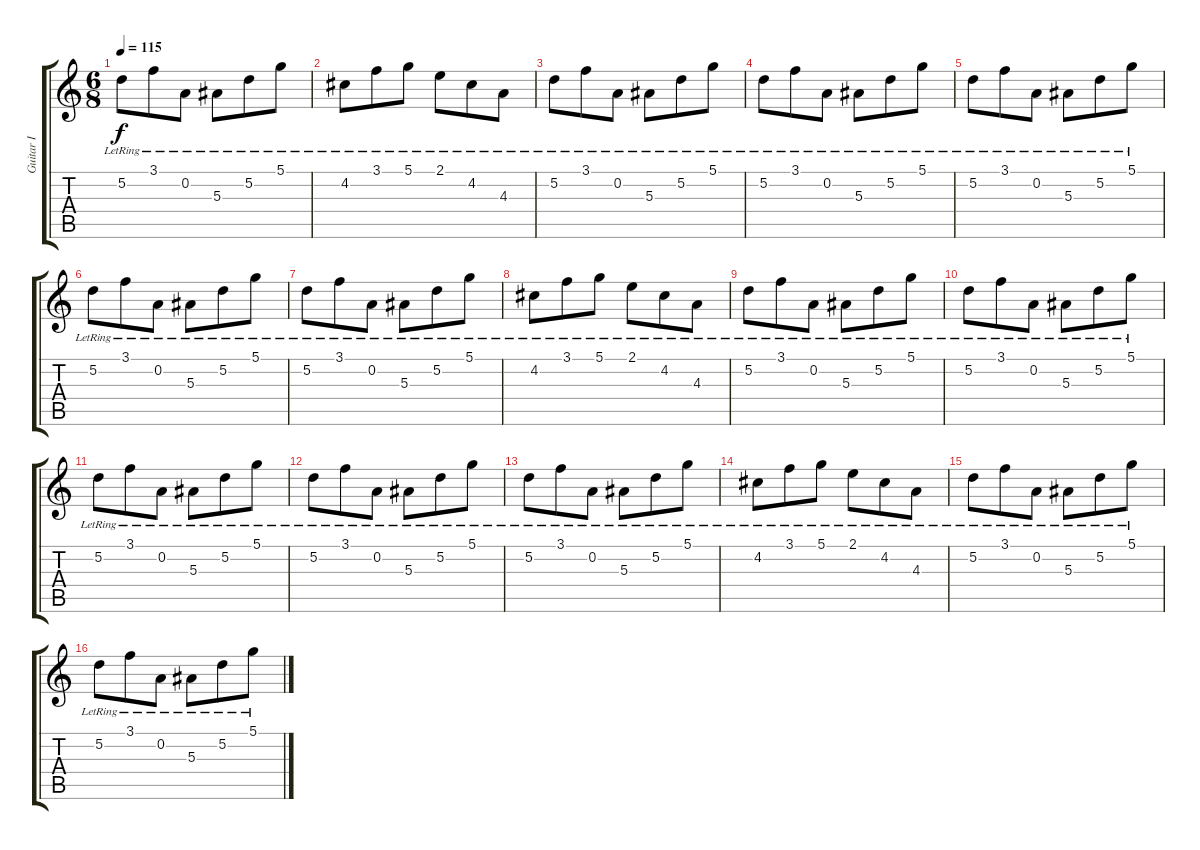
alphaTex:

\track ("Guitar I" "Guitar I") {instrument electricguitarclean}
\staff {score tabs}
\tuning (D4 A3 F3 C3 G2 C2) {hide}
\ts (6 8)
\tempo 115
\clef g2
\ks c
5.2{lr}.8{dy f} 3.1{lr}.8 0.2{lr}.8 5.3{lr}.8 5.2{lr}.8 5.1{lr}.8 |
4.2{lr}.8 3.1{lr}.8 5.1{lr}.8 2.1{lr}.8 4.2{lr}.8 4.3{lr}.8 |
5.2{lr}.8{volume 13 balance 8 instrument electricguitarclean} 3.1{lr}.8 0.2{lr}.8 5.3{lr}.8 5.2{lr}.8 5.1{lr}.8 |
5.2{lr}.8 3.1{lr}.8 0.2{lr}.8 5.3{lr}.8 5.2{lr}.8 5.1{lr}.8 |
5.2{lr}.8 3.1{lr}.8 0.2{lr}.8 5.3{lr}.8 5.2{lr}.8 5.1{lr}.8 |
5.2{lr}.8 3.1{lr}.8 0.2{lr}.8 5.3{lr}.8 5.2{lr}.8 5.1{lr}.8 |
5.2{lr}.8 3.1{lr}.8 0.2{lr}.8 5.3{lr}.8 5.2{lr}.8 5.1{lr}.8 |
4.2{lr}.8 3.1{lr}.8 5.1{lr}.8 2.1{lr}.8 4.2{lr}.8 4.3{lr}.8 |
5.2{lr}.8{volume 13 balance 8 instrument electricguitarclean} 3.1{lr}.8 0.2{lr}.8 5.3{lr}.8 5.2{lr}.8 5.1{lr}.8 |
5.2{lr}.8 3.1{lr}.8 0.2{lr}.8 5.3{lr}.8 5.2{lr}.8 5.1{lr}.8 |
5.2{lr}.8 3.1{lr}.8 0.2{lr}.8 5.3{lr}.8 5.2{lr}.8 5.1{lr}.8 |
5.2{lr}.8 3.1{lr}.8 0.2{lr}.8 5.3{lr}.8 5.2{lr}.8 5.1{lr}.8 |
5.2{lr}.8 3.1{lr}.8 0.2{lr}.8 5.3{lr}.8 5.2{lr}.8 5.1{lr}.8 |
4.2{lr}.8 3.1{lr}.8 5.1{lr}.8 2.1{lr}.8 4.2{lr}.8 4.3{lr}.8 |
5.2{lr}.8{volume 13 balance 8 instrument electricguitarclean} 3.1{lr}.8 0.2{lr}.8 5.3{lr}.8 5.2{lr}.8 5.1{lr}.8 |
5.2{lr}.8 3.1{lr}.8 0.2{lr}.8 5.3{lr}.8 5.2{lr}.8 5.1{lr}.8
